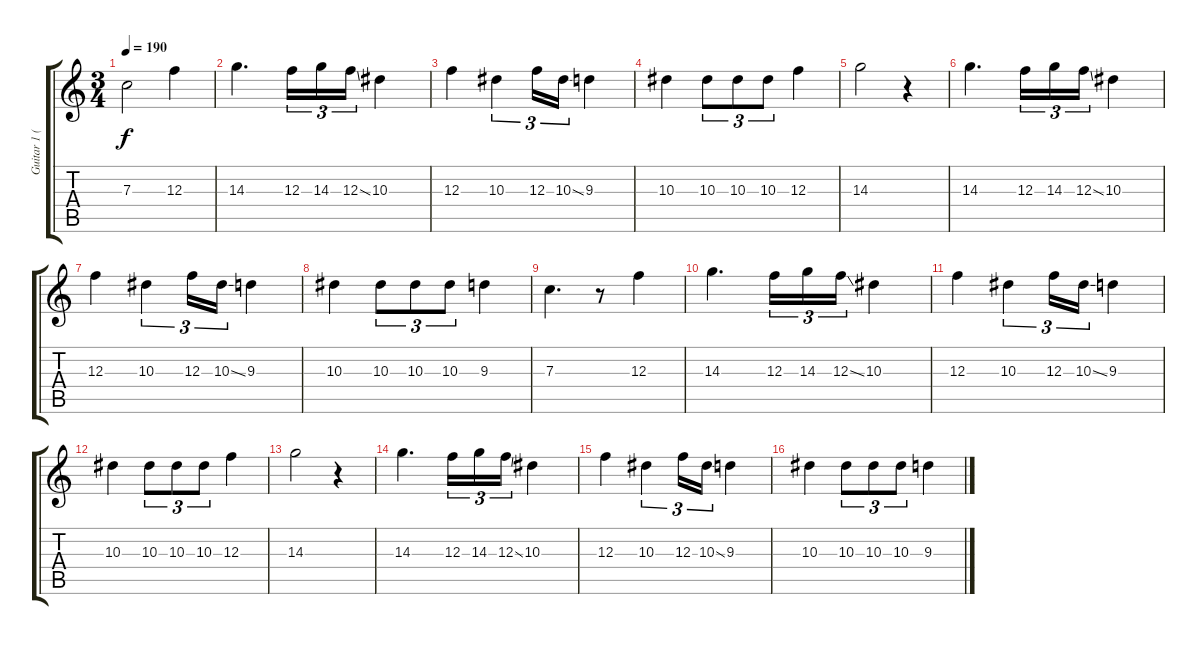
\track ("Guitar 1 (Teemu)" "Guitar 1 (") {instrument distortionguitar}
\staff {score tabs}
\tuning (D4 A3 F3 C3 G2 C2) {hide}
\ts (3 4)
\tempo 190
\clef g2
\ks c
7.3{t}.2{dy f} 12.3.4 |
14.3.4{d} 12.3.16{tu (3 2)} 14.3.16{tu (3 2)} 12.3{ss}.16{tu (3 2)} 10.3.4 |
12.3.4 10.3.4{tu (3 2)} 12.3.16{tu (3 2)} 10.3{ss}.16{tu (3 2)} 9.3.4 |
10.3.4 10.3.8{tu (3 2)} 10.3.8{tu (3 2)} 10.3.8{tu (3 2)} 12.3.4 |
14.3.2 r.4 |
14.3.4{d} 12.3.16{tu (3 2)} 14.3.16{tu (3 2)} 12.3{ss}.16{tu (3 2)} 10.3.4 |
12.3.4 10.3.4{tu (3 2)} 12.3.16{tu (3 2)} 10.3{ss}.16{tu (3 2)} 9.3.4 |
10.3.4 10.3.8{tu (3 2)} 10.3.8{tu (3 2)} 10.3.8{tu (3 2)} 9.3.4 |
7.3.4{d} r.8 12.3.4 |
14.3.4{d} 12.3.16{tu (3 2)} 14.3.16{tu (3 2)} 12.3{ss}.16{tu (3 2)} 10.3.4 |
12.3.4 10.3.4{tu (3 2)} 12.3.16{tu (3 2)} 10.3{ss}.16{tu (3 2)} 9.3.4 |
10.3.4 10.3.8{tu (3 2)} 10.3.8{tu (3 2)} 10.3.8{tu (3 2)} 12.3.4 |
14.3.2 r.4 |
14.3.4{d} 12.3.16{tu (3 2)} 14.3.16{tu (3 2)} 12.3{ss}.16{tu (3 2)} 10.3.4 |
12.3.4 10.3.4{tu (3 2)} 12.3.16{tu (3 2)} 10.3{ss}.16{tu (3 2)} 9.3.4 |
10.3.4 10.3.8{tu (3 2)} 10.3.8{tu (3 2)} 10.3.8{tu (3 2)} 9.3.4
